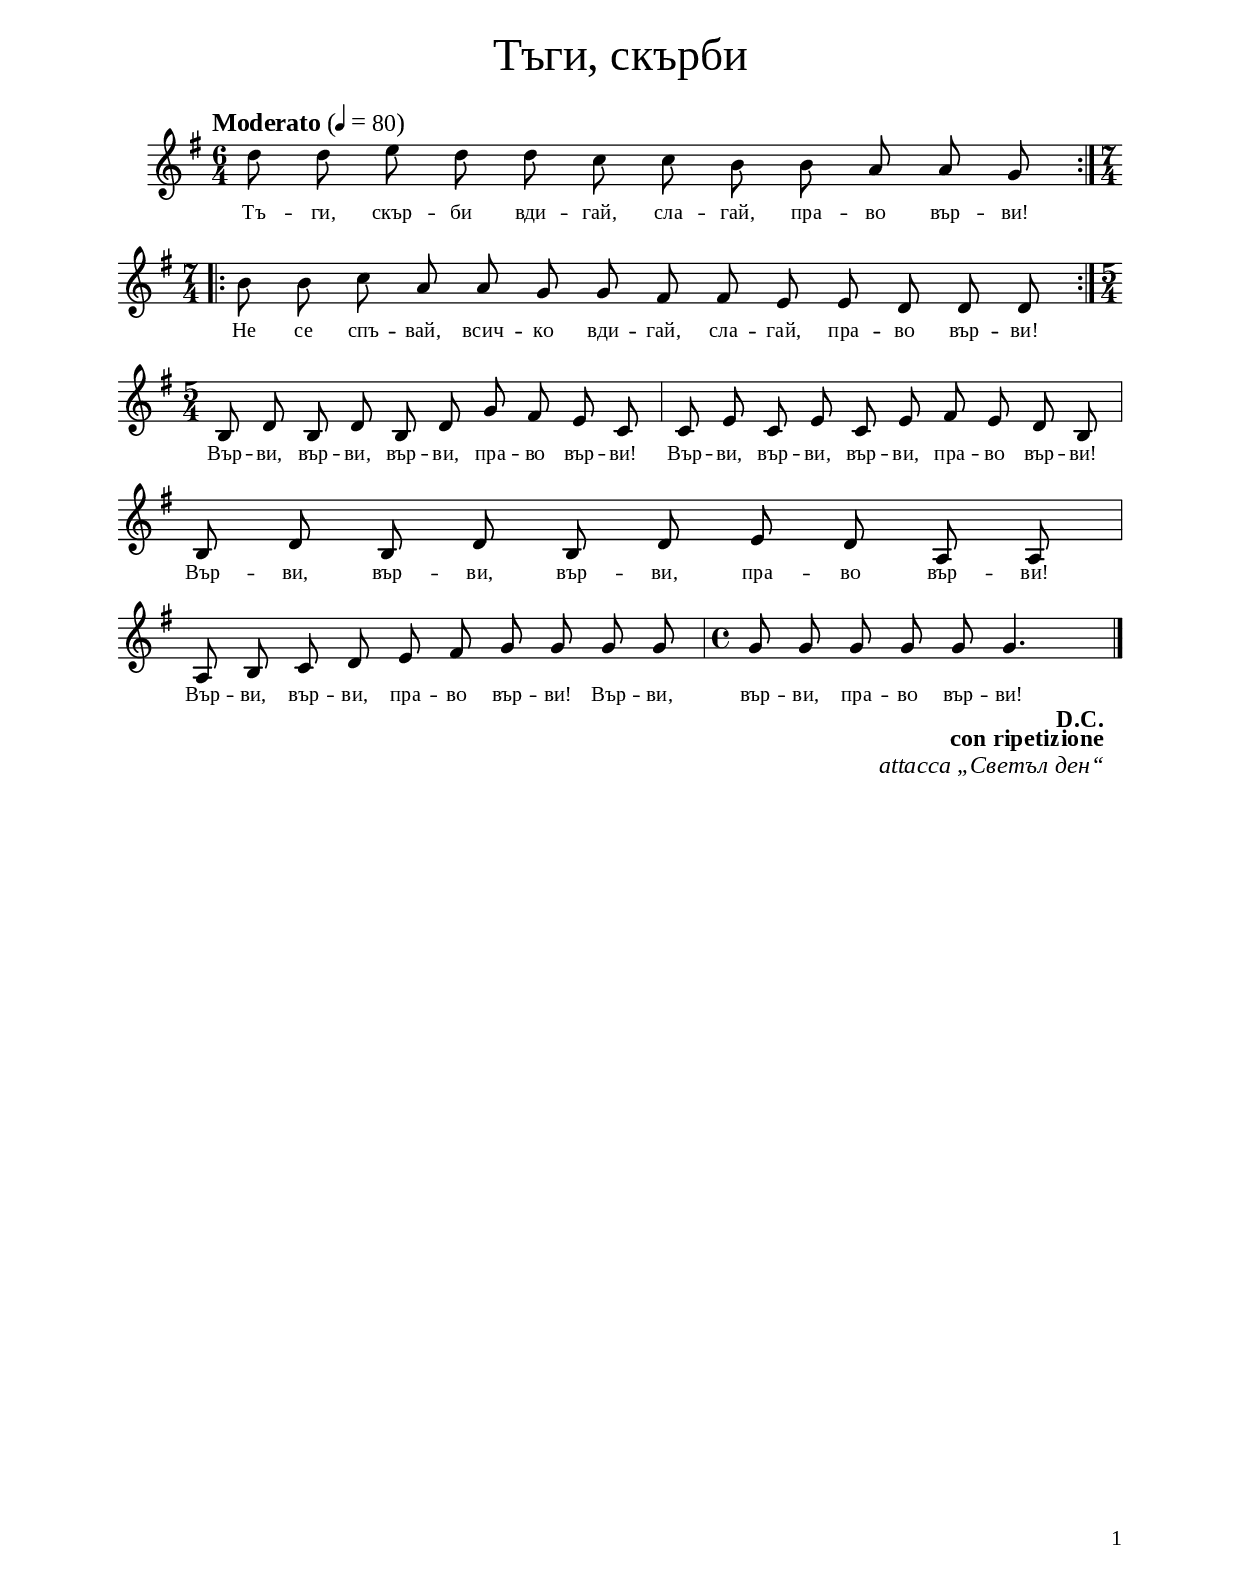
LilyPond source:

\version "2.24.4"

% include paper part and global functions
\include "include/globals.ily"

\bookpart {
  \label #'ref089
  \tocItem \markup "Тъги, скърби"
  \include "include/bookpart-paper.ily"
  \score {
    \include "include/score-layout.ily"

    \new Voice \absolute  {
      \clef treble
      \key g \major
      \time 6/4
      \tempoFunc "Moderato" 4 "80"
      \override Staff.BarLine.gap = 0.5
      \autoBeamOff


      d''8 d'' e'' d'' d''8 c'' c'' b' b'8 a' a' g' | \bar ":.|.:" \break


      \time 7/4 b' b' c'' a' a' g' g' fis' fis' e' e' d' d' d' | \break \bar ":|."

      \time 5/4 b d' b d' b d'

      g' fis' e' c' |

      c' e' c' e'  c' e' fis' e' d' b  |  \break

      b d' b d' b d' e' d' a a | \break
      a b c' d' e' fis' g' g' g' g' |
      \time 4/4  g' g' g' g' g' g'4.  |  \bar "|."

    }
    \addlyrics {
      Тъ -- ги, скър -- би вди  -- гай, сла  -- гай,

      пра  --  во вър -- ви!

      Не се спъ -- вай, всич -- ко вди -- гай,

      сла -- гай, пра -- во вър -- ви!

      Вър -- ви, вър -- ви, вър -- ви, пра -- во вър -- ви!

      Вър -- ви, вър -- ви, вър -- ви, пра -- во вър -- ви!

      Вър -- ви, вър -- ви, вър -- ви, пра -- во вър -- ви!

      Вър -- ви, вър -- ви, пра -- во вър -- ви!

      Вър -- ви, вър -- ви, пра -- во вър -- ви!
    }

    \header {
      title = \titleFunc #'ref_desc_13 "Тъги, скърби" "Tăgi, skărbi"
    }

    \midi{}

  } % score



  \markup \dc-two "D.C." " con ripetizione"
  \markup \huge \italic \dc-one-nobold "attacca „Светъл ден“"

} % bookpart
